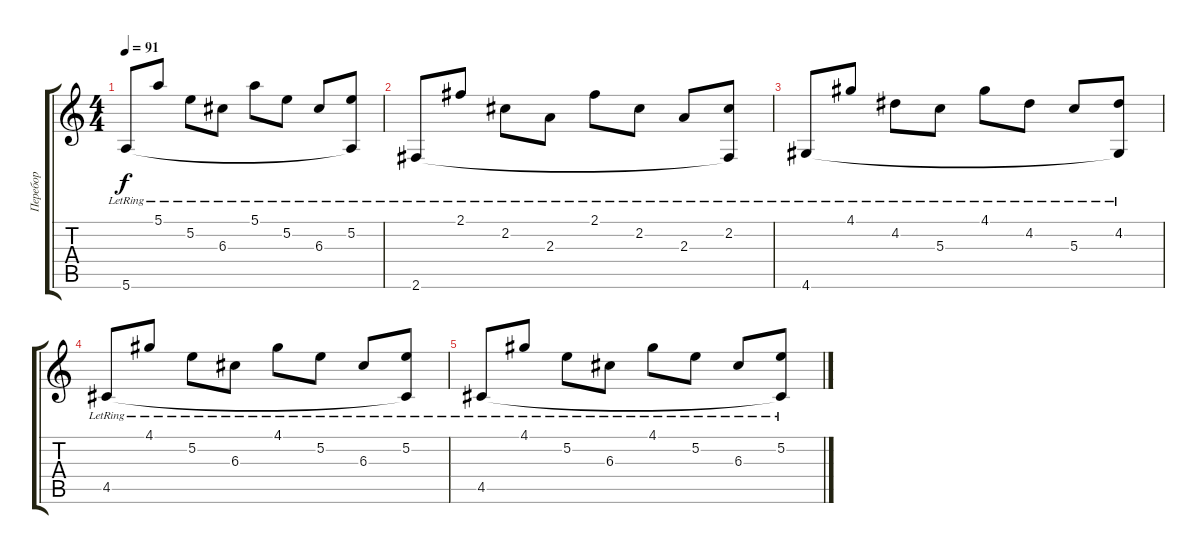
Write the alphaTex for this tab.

\track ("Перебор" "Перебор") {instrument electricguitarjazz}
\staff {score tabs}
\tuning (E4 B3 G3 D3 A2 E2) {hide}
\ts (4 4)
\tempo 91
\clef g2
\ks c
5.6{lr}.8{dy f} 5.1{lr}.8 5.2{lr}.8 6.3{lr}.8 5.1{lr}.8 5.2{lr}.8 6.3{lr}.8 (5.2{lr} 5.6{t}).8 |
2.6{lr}.8 2.1{lr}.8 2.2{lr}.8 2.3{lr}.8 2.1{lr}.8 2.2{lr}.8 2.3{lr}.8 (2.2{lr} 2.6{t}).8 |
4.6{lr}.8 4.1{lr}.8 4.2{lr}.8 5.3{lr}.8 4.1{lr}.8 4.2{lr}.8 5.3{lr}.8 (4.2{lr} 4.6{t}).8 |
4.5{lr}.8 4.1{lr}.8 5.2{lr}.8 6.3{lr}.8 4.1{lr}.8 5.2{lr}.8 6.3{lr}.8 (5.2{lr} 4.5{t}).8 |
4.5{lr}.8 4.1{lr}.8 5.2{lr}.8 6.3{lr}.8 4.1{lr}.8 5.2{lr}.8 6.3{lr}.8 (5.2{lr} 4.5{t}).8
